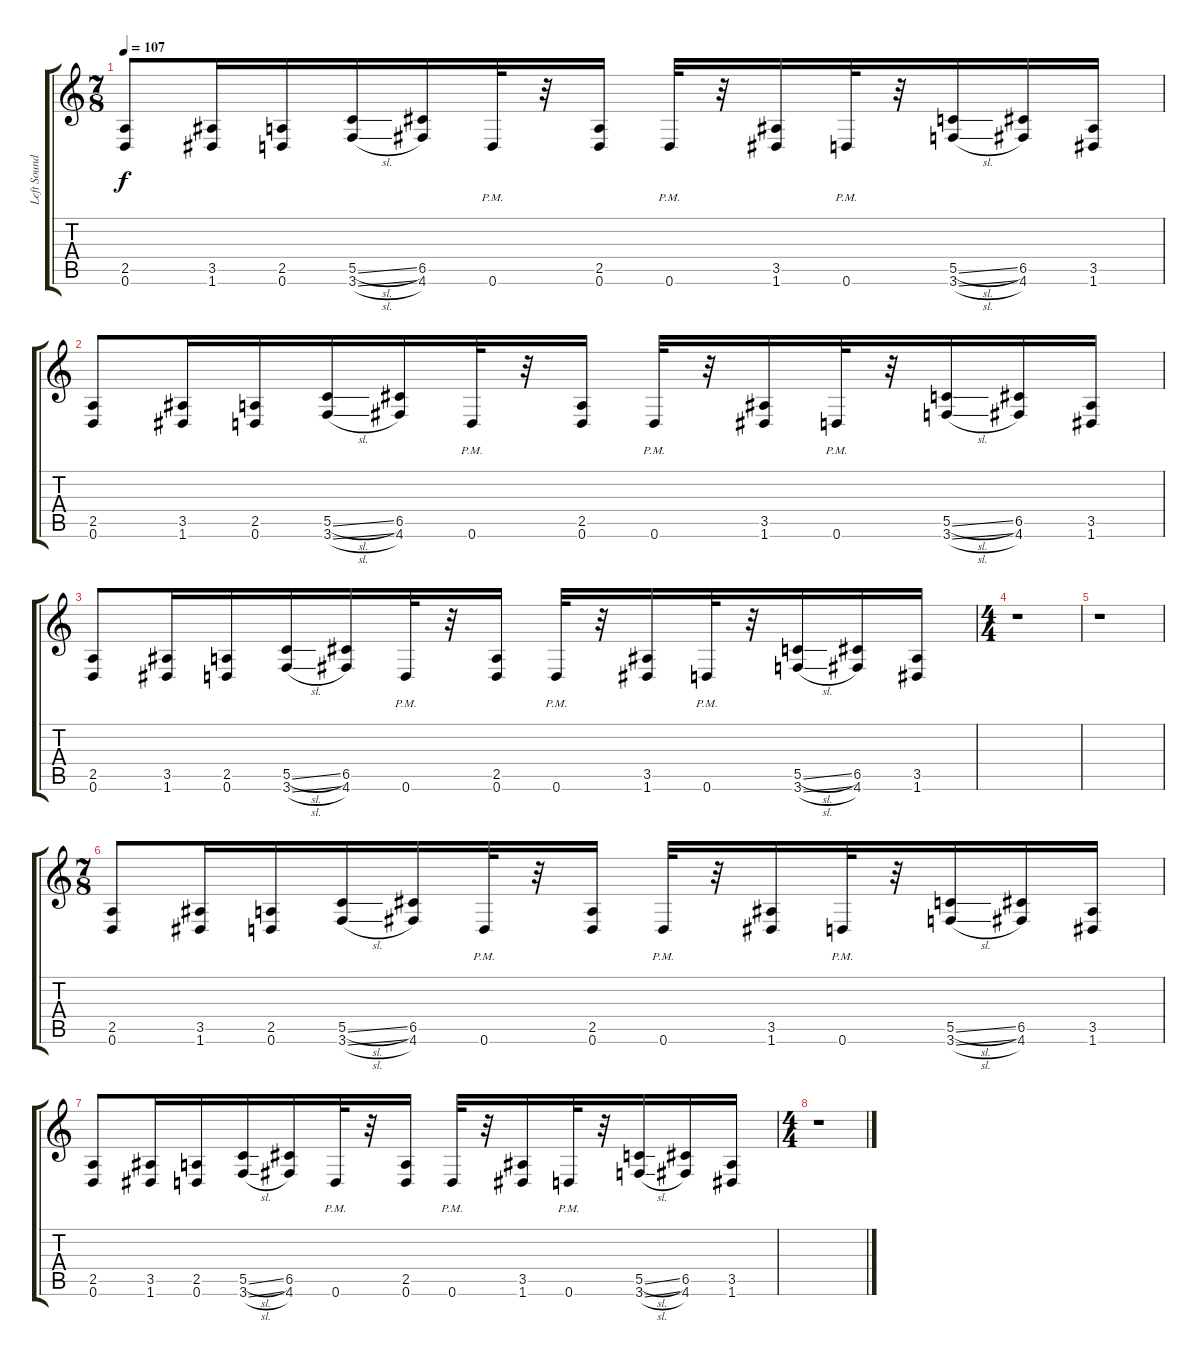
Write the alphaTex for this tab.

\track ("Left Sound" "Left Sound") {instrument distortionguitar}
\staff {score tabs}
\tuning (D4 A3 F3 C3 G2 D2) {hide}
\ts (7 8)
\tempo 107
\clef g2
\ks c
(2.5 0.6).8{dy f} (3.5 1.6).16 (2.5 0.6).16 (5.5{sl} 3.6{sl}).16 (6.5 4.6).16 0.6{pm}.32 r.32 (2.5 0.6).16 0.6{pm}.32 r.32 (3.5 1.6).16 0.6{pm}.32 r.32 (5.5{sl} 3.6{sl}).16 (6.5 4.6).16 (3.5 1.6).16 |
(2.5 0.6).8 (3.5 1.6).16 (2.5 0.6).16 (5.5{sl} 3.6{sl}).16 (6.5 4.6).16 0.6{pm}.32 r.32 (2.5 0.6).16 0.6{pm}.32 r.32 (3.5 1.6).16 0.6{pm}.32 r.32 (5.5{sl} 3.6{sl}).16 (6.5 4.6).16 (3.5 1.6).16 |
(2.5 0.6).8 (3.5 1.6).16 (2.5 0.6).16 (5.5{sl} 3.6{sl}).16 (6.5 4.6).16 0.6{pm}.32 r.32 (2.5 0.6).16 0.6{pm}.32 r.32 (3.5 1.6).16 0.6{pm}.32 r.32 (5.5{sl} 3.6{sl}).16 (6.5 4.6).16 (3.5 1.6).16 |
\ts (4 4)
r.1 |
r.1 |
\ts (7 8)
(2.5 0.6).8 (3.5 1.6).16 (2.5 0.6).16 (5.5{sl} 3.6{sl}).16 (6.5 4.6).16 0.6{pm}.32 r.32 (2.5 0.6).16 0.6{pm}.32 r.32 (3.5 1.6).16 0.6{pm}.32 r.32 (5.5{sl} 3.6{sl}).16 (6.5 4.6).16 (3.5 1.6).16 |
(2.5 0.6).8 (3.5 1.6).16 (2.5 0.6).16 (5.5{sl} 3.6{sl}).16 (6.5 4.6).16 0.6{pm}.32 r.32 (2.5 0.6).16 0.6{pm}.32 r.32 (3.5 1.6).16 0.6{pm}.32 r.32 (5.5{sl} 3.6{sl}).16 (6.5 4.6).16 (3.5 1.6).16 |
\ts (4 4)
r.1
